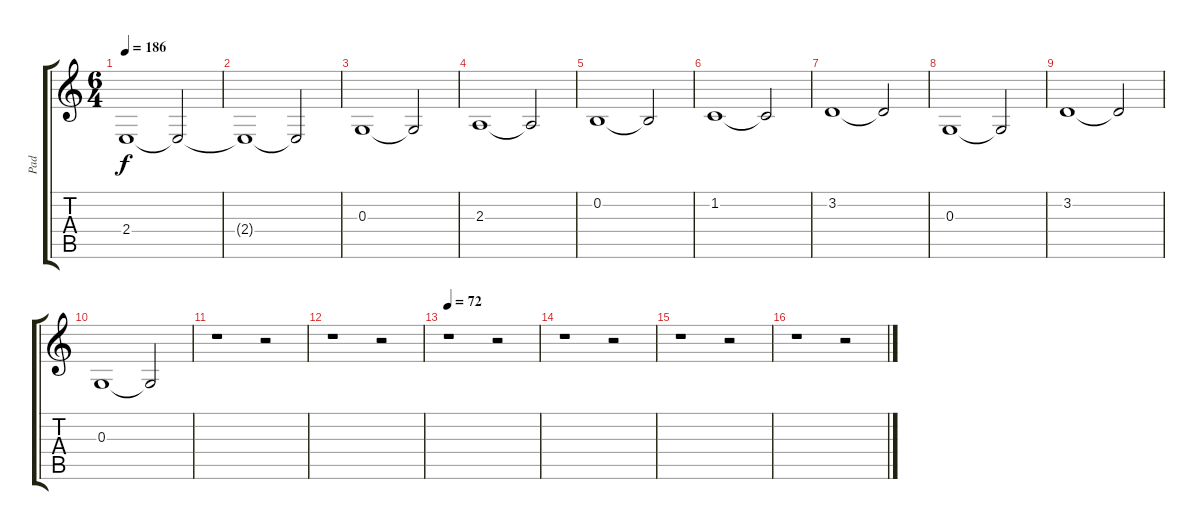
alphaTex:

\track ("Pad" "Pad") {instrument pad2warm}
\staff {score tabs}
\tuning (E4 B3 G3 D3 A2 E2) {hide}
\ts (6 4)
\tempo 186
\clef g2
\ks c
2.4.1{dy f} 2.4{t}.2 |
2.4{t}.1 2.4{t}.2 |
0.3.1 0.3{t}.2 |
2.3.1 2.3{t}.2 |
0.2.1 0.2{t}.2 |
1.2.1 1.2{t}.2 |
3.2.1 3.2{t}.2 |
0.3.1 0.3{t}.2 |
3.2.1 3.2{t}.2 |
0.3.1 0.3{t}.2 |
r.1 r.2 |
r.1 r.2 |
\tempo 72
r.1 r.2 |
r.1 r.2 |
r.1 r.2 |
r.1 r.2
